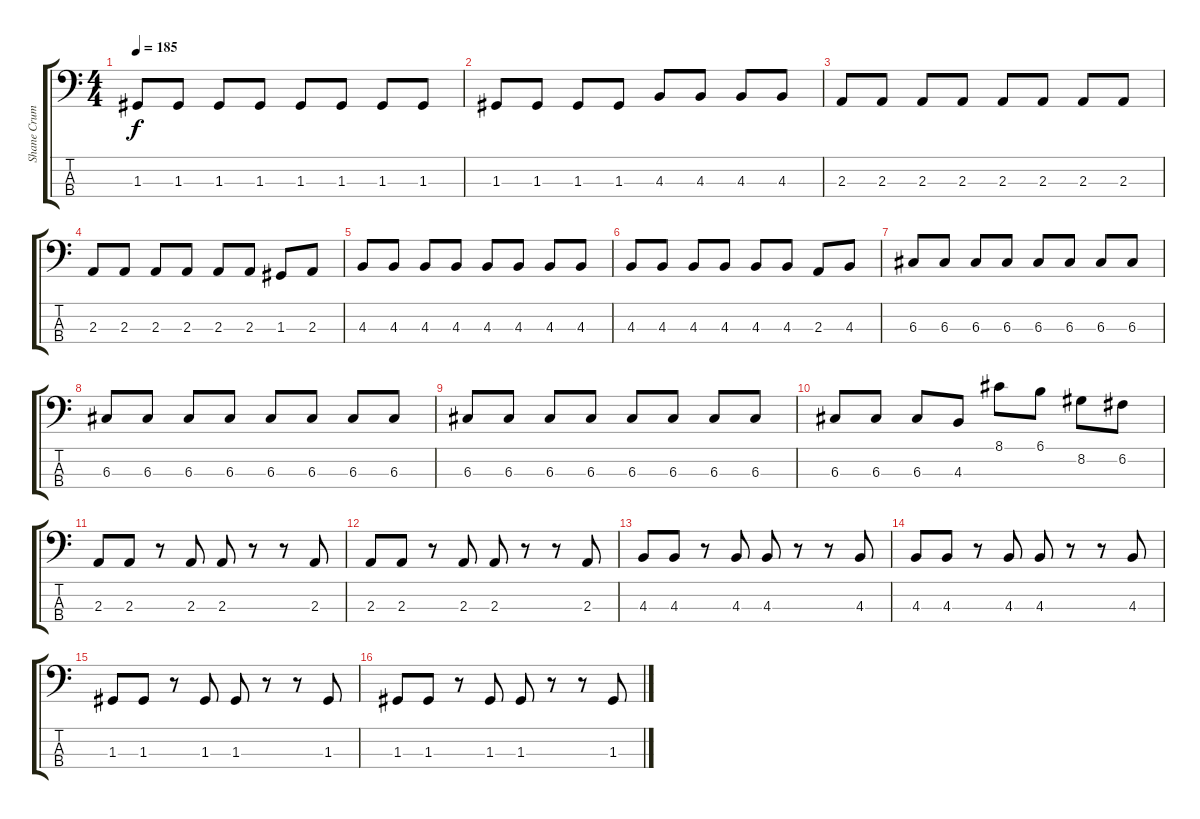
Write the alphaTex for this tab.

\track ("Shane Crump - Bass" "Shane Crum") {instrument electricbassfinger}
\staff {score tabs}
\tuning (F2 C2 G1 C1) {hide}
\ts (4 4)
\tempo 185
\clef f4
\ks c
1.3.8{dy f} 1.3.8 1.3.8 1.3.8 1.3.8 1.3.8 1.3.8 1.3.8 |
1.3.8 1.3.8 1.3.8 1.3.8 4.3.8 4.3.8 4.3.8 4.3.8 |
2.3.8 2.3.8 2.3.8 2.3.8 2.3.8 2.3.8 2.3.8 2.3.8 |
2.3.8 2.3.8 2.3.8 2.3.8 2.3.8 2.3.8 1.3.8 2.3.8 |
4.3.8 4.3.8 4.3.8 4.3.8 4.3.8 4.3.8 4.3.8 4.3.8 |
4.3.8 4.3.8 4.3.8 4.3.8 4.3.8 4.3.8 2.3.8 4.3.8 |
6.3.8 6.3.8 6.3.8 6.3.8 6.3.8 6.3.8 6.3.8 6.3.8 |
6.3.8 6.3.8 6.3.8 6.3.8 6.3.8 6.3.8 6.3.8 6.3.8 |
6.3.8 6.3.8 6.3.8 6.3.8 6.3.8 6.3.8 6.3.8 6.3.8 |
6.3.8 6.3.8 6.3.8 4.3.8 8.1.8 6.1.8 8.2.8 6.2.8 |
2.3.8 2.3.8 r.8 2.3.8 2.3.8 r.8 r.8 2.3.8 |
2.3.8 2.3.8 r.8 2.3.8 2.3.8 r.8 r.8 2.3.8 |
4.3.8 4.3.8 r.8 4.3.8 4.3.8 r.8 r.8 4.3.8 |
4.3.8 4.3.8 r.8 4.3.8 4.3.8 r.8 r.8 4.3.8 |
1.3.8 1.3.8 r.8 1.3.8 1.3.8 r.8 r.8 1.3.8 |
1.3.8 1.3.8 r.8 1.3.8 1.3.8 r.8 r.8 1.3.8
